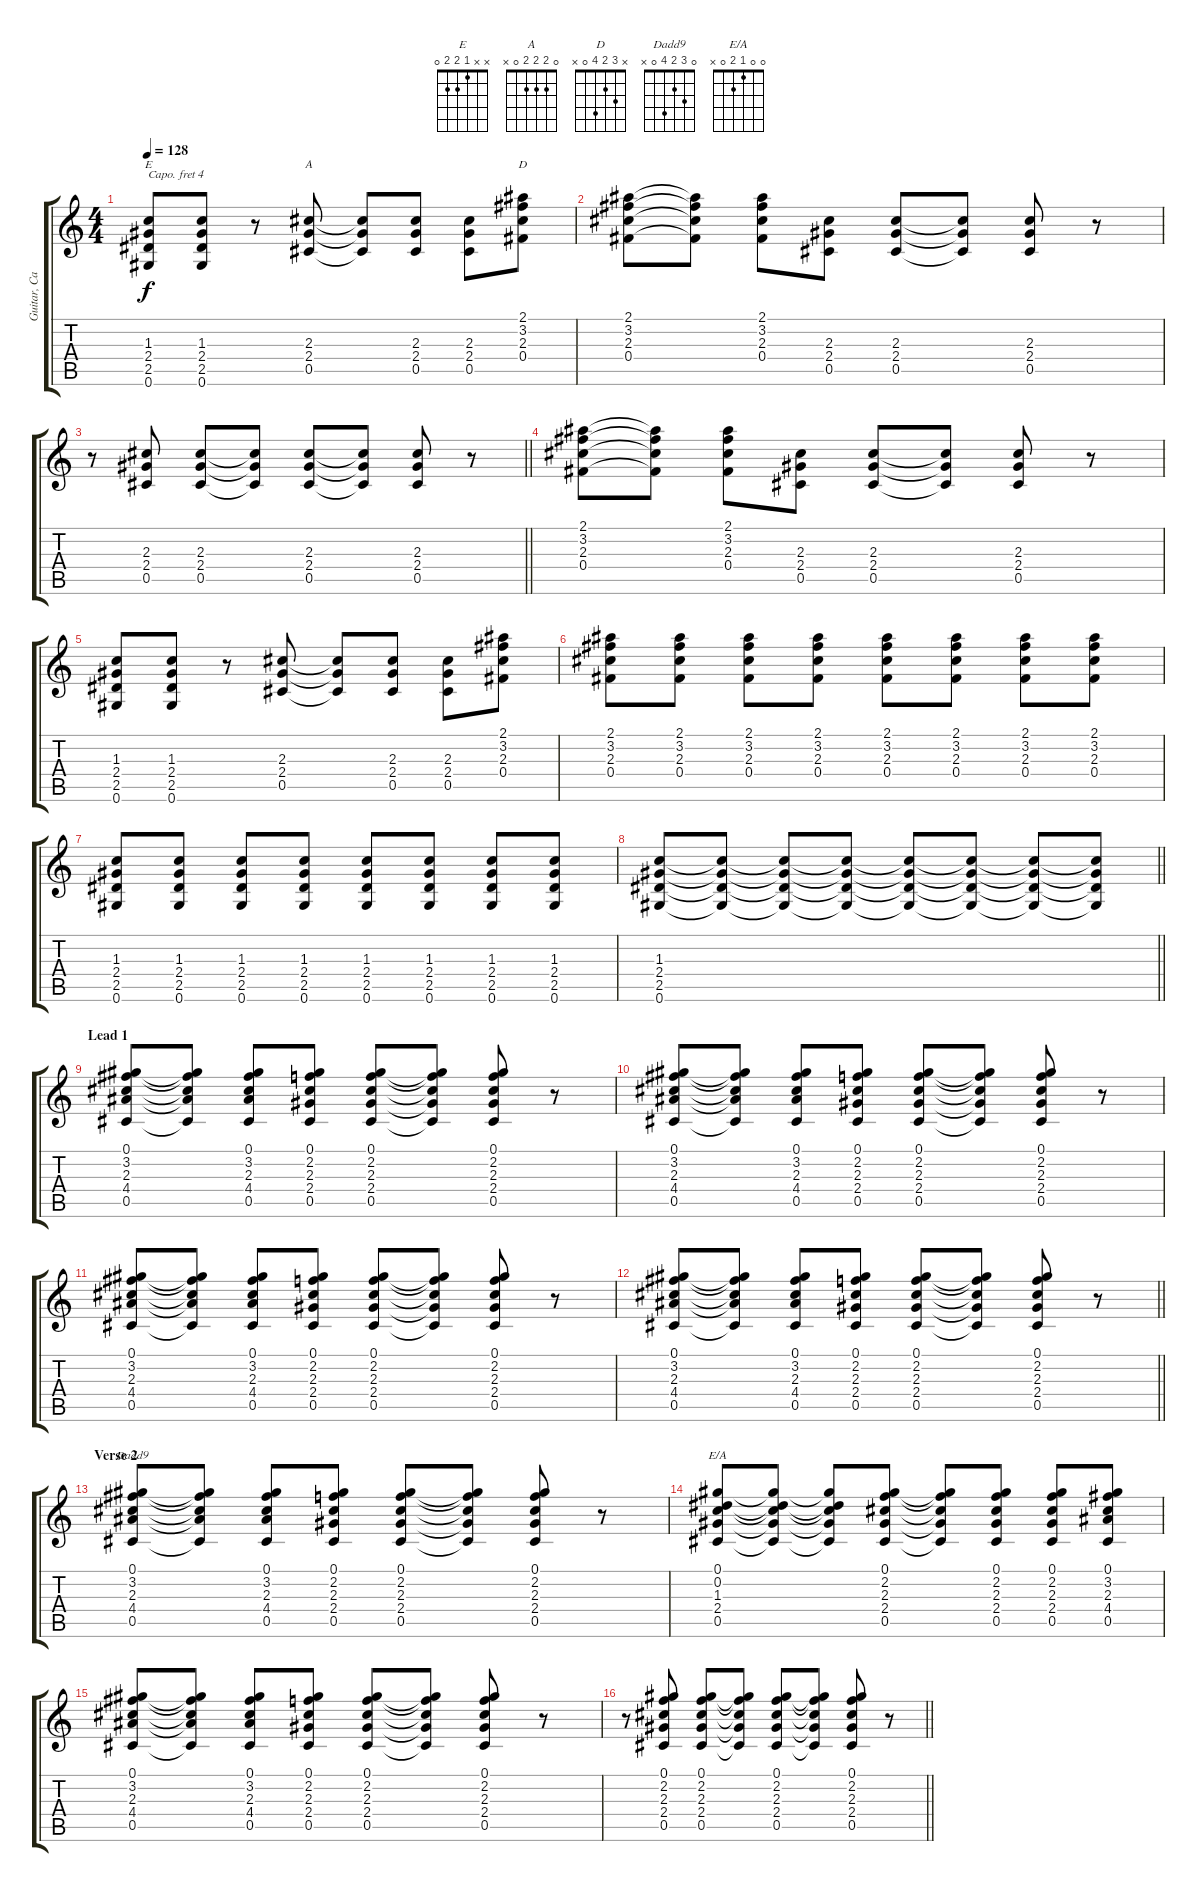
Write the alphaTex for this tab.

\track ("Guitar, Capo at 4" "Guitar, Ca") {instrument acousticguitarsteel}
\staff {score tabs}
\capo 4
\tuning (E4 B3 G3 D3 A2 E2) {hide}
\chord ("E" x x 1 2 2 0)
\chord ("A" 0 2 2 2 0 x)
\chord ("D" x 3 2 4 0 x)
\chord ("Dadd9" 0 3 2 4 0 x)
\chord ("E/A" 0 0 1 2 0 x)
\ts (4 4)
\tempo 128
\clef g2
\ks c
(1.3 2.4 2.5 0.6).8{ch "E" dy f} (1.3 2.4 2.5 0.6).8 r.8 (2.3 2.4 0.5).8{ch "A"} (2.3{t} 2.4{t} 0.5{t}).8 (2.3 2.4 0.5).8 (2.3 2.4 0.5).8 (2.1 3.2 2.3 0.4).8{ch "D"} |
(2.1 3.2 2.3 0.4).8 (2.1{t} 3.2{t} 2.3{t} 0.4{t}).8 (2.1 3.2 2.3 0.4).8 (2.3 2.4 0.5).8 (2.3 2.4 0.5).8 (2.3{t} 2.4{t} 0.5{t}).8 (2.3 2.4 0.5).8 r.8 |
\barLineRight lightlight
r.8 (2.3 2.4 0.5).8 (2.3 2.4 0.5).8 (2.3{t} 2.4{t} 0.5{t}).8 (2.3 2.4 0.5).8 (2.3{t} 2.4{t} 0.5{t}).8 (2.3 2.4 0.5).8 r.8 |
(2.1 3.2 2.3 0.4).8 (2.1{t} 3.2{t} 2.3{t} 0.4{t}).8 (2.1 3.2 2.3 0.4).8 (2.3 2.4 0.5).8 (2.3 2.4 0.5).8 (2.3{t} 2.4{t} 0.5{t}).8 (2.3 2.4 0.5).8 r.8 |
(1.3 2.4 2.5 0.6).8 (1.3 2.4 2.5 0.6).8 r.8 (2.3 2.4 0.5).8 (2.3{t} 2.4{t} 0.5{t}).8 (2.3 2.4 0.5).8 (2.3 2.4 0.5).8 (2.1 3.2 2.3 0.4).8 |
(2.1 3.2 2.3 0.4).8 (2.1 3.2 2.3 0.4).8 (2.1 3.2 2.3 0.4).8 (2.1 3.2 2.3 0.4).8 (2.1 3.2 2.3 0.4).8 (2.1 3.2 2.3 0.4).8 (2.1 3.2 2.3 0.4).8 (2.1 3.2 2.3 0.4).8 |
(1.3 2.4 2.5 0.6).8 (1.3 2.4 2.5 0.6).8 (1.3 2.4 2.5 0.6).8 (1.3 2.4 2.5 0.6).8 (1.3 2.4 2.5 0.6).8 (1.3 2.4 2.5 0.6).8 (1.3 2.4 2.5 0.6).8 (1.3 2.4 2.5 0.6).8 |
\barLineRight lightlight
(1.3 2.4 2.5 0.6).8 (1.3{t} 2.4{t} 2.5{t} 0.6{t}).8 (1.3{t} 2.4{t} 2.5{t} 0.6{t}).8 (1.3{t} 2.4{t} 2.5{t} 0.6{t}).8 (1.3{t} 2.4{t} 2.5{t} 0.6{t}).8 (1.3{t} 2.4{t} 2.5{t} 0.6{t}).8 (1.3{t} 2.4{t} 2.5{t} 0.6{t}).8 (1.3{t} 2.4{t} 2.5{t} 0.6{t}).8 |
\section ("" "Lead 1")
(0.1 3.2 2.3 4.4 0.5).8 (0.1{t} 3.2{t} 2.3{t} 4.4{t} 0.5{t}).8 (0.1 3.2 2.3 4.4 0.5).8 (0.1 2.2 2.3 2.4 0.5).8 (0.1 2.2 2.3 2.4 0.5).8 (0.1{t} 2.2{t} 2.3{t} 2.4{t} 0.5{t}).8 (0.1 2.2 2.3 2.4 0.5).8 r.8 |
(0.1 3.2 2.3 4.4 0.5).8 (0.1{t} 3.2{t} 2.3{t} 4.4{t} 0.5{t}).8 (0.1 3.2 2.3 4.4 0.5).8 (0.1 2.2 2.3 2.4 0.5).8 (0.1 2.2 2.3 2.4 0.5).8 (0.1{t} 2.2{t} 2.3{t} 2.4{t} 0.5{t}).8 (0.1 2.2 2.3 2.4 0.5).8 r.8 |
(0.1 3.2 2.3 4.4 0.5).8 (0.1{t} 3.2{t} 2.3{t} 4.4{t} 0.5{t}).8 (0.1 3.2 2.3 4.4 0.5).8 (0.1 2.2 2.3 2.4 0.5).8 (0.1 2.2 2.3 2.4 0.5).8 (0.1{t} 2.2{t} 2.3{t} 2.4{t} 0.5{t}).8 (0.1 2.2 2.3 2.4 0.5).8 r.8 |
\barLineRight lightlight
(0.1 3.2 2.3 4.4 0.5).8 (0.1{t} 3.2{t} 2.3{t} 4.4{t} 0.5{t}).8 (0.1 3.2 2.3 4.4 0.5).8 (0.1 2.2 2.3 2.4 0.5).8 (0.1 2.2 2.3 2.4 0.5).8 (0.1{t} 2.2{t} 2.3{t} 2.4{t} 0.5{t}).8 (0.1 2.2 2.3 2.4 0.5).8 r.8 |
\section ("" "Verse 2")
(0.1 3.2 2.3 4.4 0.5).8{ch "Dadd9"} (0.1{t} 3.2{t} 2.3{t} 4.4{t} 0.5{t}).8 (0.1 3.2 2.3 4.4 0.5).8 (0.1 2.2 2.3 2.4 0.5).8 (0.1 2.2 2.3 2.4 0.5).8 (0.1{t} 2.2{t} 2.3{t} 2.4{t} 0.5{t}).8 (0.1 2.2 2.3 2.4 0.5).8 r.8 |
(0.1 0.2 1.3 2.4 0.5).8{ch "E/A"} (0.1{t} 0.2{t} 1.3{t} 2.4{t} 0.5{t}).8 (0.1{t} 0.2{t} 1.3{t} 2.4{t} 0.5{t}).8 (0.1 2.2 2.3 2.4 0.5).8 (0.1{t} 2.2{t} 2.3{t} 2.4{t} 0.5{t}).8 (0.1 2.2 2.3 2.4 0.5).8 (0.1 2.2 2.3 2.4 0.5).8 (0.1 3.2 2.3 4.4 0.5).8 |
(0.1 3.2 2.3 4.4 0.5).8 (0.1{t} 3.2{t} 2.3{t} 4.4{t} 0.5{t}).8 (0.1 3.2 2.3 4.4 0.5).8 (0.1 2.2 2.3 2.4 0.5).8 (0.1 2.2 2.3 2.4 0.5).8 (0.1{t} 2.2{t} 2.3{t} 2.4{t} 0.5{t}).8 (0.1 2.2 2.3 2.4 0.5).8 r.8 |
\barLineRight lightlight
r.8 (0.1 2.2 2.3 2.4 0.5).8 (0.1 2.2 2.3 2.4 0.5).8 (0.1{t} 2.2{t} 2.3{t} 2.4{t} 0.5{t}).8 (0.1 2.2 2.3 2.4 0.5).8 (0.1{t} 2.2{t} 2.3{t} 2.4{t} 0.5{t}).8 (0.1 2.2 2.3 2.4 0.5).8 r.8
